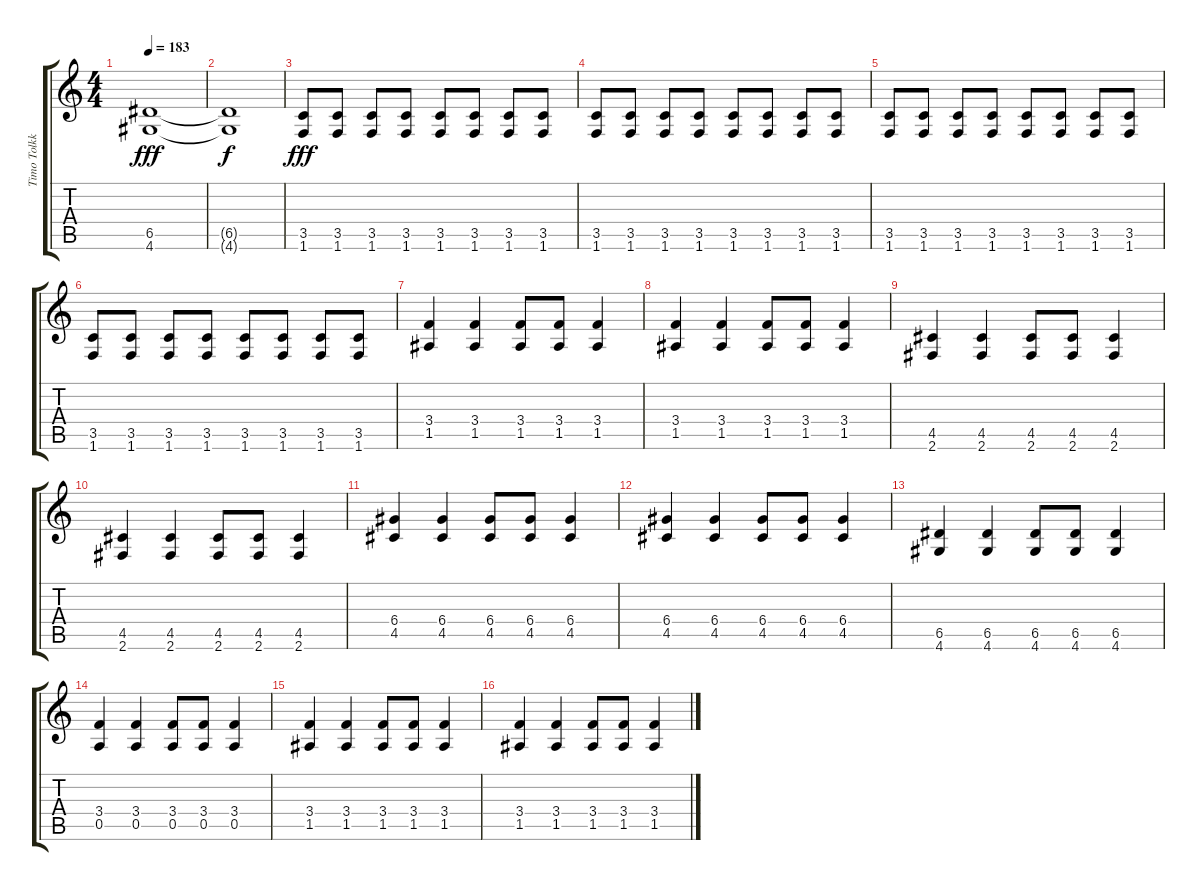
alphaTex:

\track ("Timo Tolkki" "Timo Tolkk") {instrument distortionguitar}
\staff {score tabs}
\tuning (E4 B3 G3 D3 A2 E2) {hide}
\ts (4 4)
\tempo 183
\clef g2
\ks c
(6.5 4.6).1{dy fff} |
(6.5{t} 4.6{t}).1{dy f} |
(3.5 1.6).8{dy fff} (3.5 1.6).8 (3.5 1.6).8 (3.5 1.6).8 (3.5 1.6).8 (3.5 1.6).8 (3.5 1.6).8 (3.5 1.6).8 |
(3.5 1.6).8 (3.5 1.6).8 (3.5 1.6).8 (3.5 1.6).8 (3.5 1.6).8 (3.5 1.6).8 (3.5 1.6).8 (3.5 1.6).8 |
(3.5 1.6).8 (3.5 1.6).8 (3.5 1.6).8 (3.5 1.6).8 (3.5 1.6).8 (3.5 1.6).8 (3.5 1.6).8 (3.5 1.6).8 |
(3.5 1.6).8 (3.5 1.6).8 (3.5 1.6).8 (3.5 1.6).8 (3.5 1.6).8 (3.5 1.6).8 (3.5 1.6).8 (3.5 1.6).8 |
(3.4 1.5).4 (3.4 1.5).4 (3.4 1.5).8 (3.4 1.5).8 (3.4 1.5).4 |
(3.4 1.5).4 (3.4 1.5).4 (3.4 1.5).8 (3.4 1.5).8 (3.4 1.5).4 |
(4.5 2.6).4 (4.5 2.6).4 (4.5 2.6).8 (4.5 2.6).8 (4.5 2.6).4 |
(4.5 2.6).4 (4.5 2.6).4 (4.5 2.6).8 (4.5 2.6).8 (4.5 2.6).4 |
(6.4 4.5).4 (6.4 4.5).4 (6.4 4.5).8 (6.4 4.5).8 (6.4 4.5).4 |
(6.4 4.5).4 (6.4 4.5).4 (6.4 4.5).8 (6.4 4.5).8 (6.4 4.5).4 |
(6.5 4.6).4 (6.5 4.6).4 (6.5 4.6).8 (6.5 4.6).8 (6.5 4.6).4 |
(3.4 0.5).4 (3.4 0.5).4 (3.4 0.5).8 (3.4 0.5).8 (3.4 0.5).4 |
(3.4 1.5).4 (3.4 1.5).4 (3.4 1.5).8 (3.4 1.5).8 (3.4 1.5).4 |
(3.4 1.5).4 (3.4 1.5).4 (3.4 1.5).8 (3.4 1.5).8 (3.4 1.5).4
